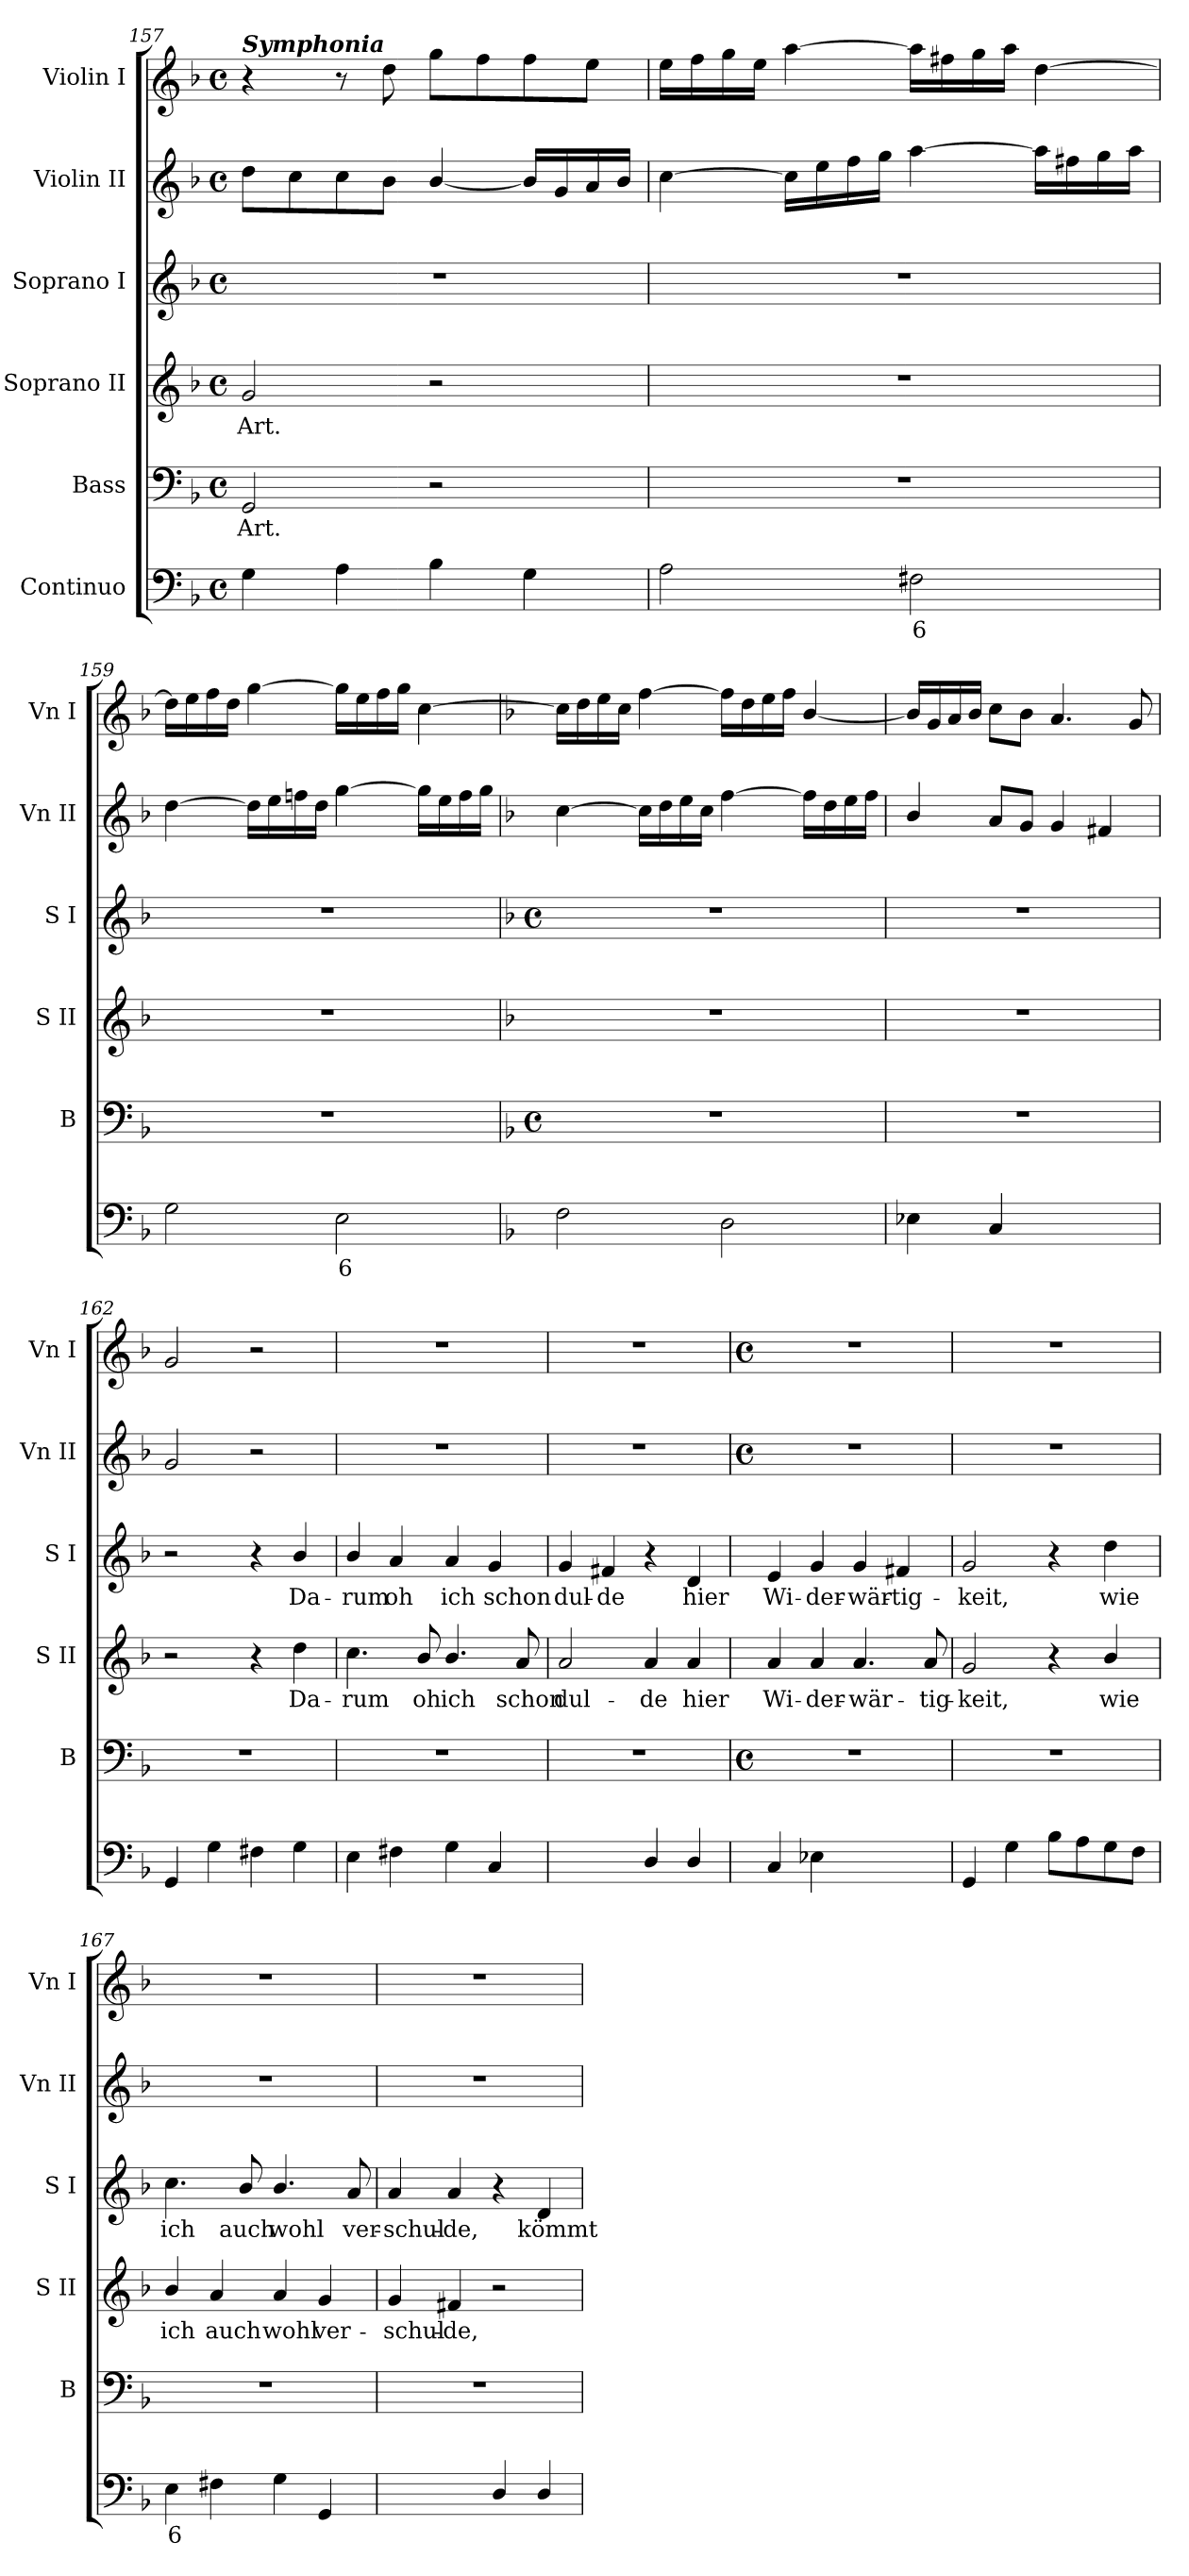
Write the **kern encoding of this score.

**kern	**text	**kern	**text	**kern	**text	**kern	**text	**kern	**kern
*part6	*part6	*part5	*part5	*part4	*part4	*part3	*part3	*part2	*part1
*staff6	*staff6	*staff5	*staff5	*staff4	*staff4	*staff3	*staff3	*staff2	*staff1
*I"Continuo	*	*I"Bass	*	*I"Soprano II	*	*I"Soprano I	*	*I"Violin II	*I"Violin I
*	*	*I'B	*	*I'S II	*	*I'S I	*	*I'Vn II	*I'Vn I
*clefF4	*	*clefF4	*	*clefG2	*	*clefG2	*	*clefG2	*clefG2
*k[b-]	*	*k[b-]	*	*k[b-]	*	*k[b-]	*	*k[b-]	*k[b-]
*F:	*	*F:	*	*F:	*	*F:	*	*F:	*F:
*M4/4	*	*M4/4	*	*M4/4	*	*M4/4	*	*M4/4	*M4/4
*met(c)	*	*met(c)	*	*met(c)	*	*met(c)	*	*met(c)	*met(c)
=157	=157	=157	=157	=157	=157	=157	=157	=157	=157
!	!	!	!	!	!	!	!	!	!LO:TX:a:Bi:t=Symphonia
!	!	!	!LO:LY:b	!	!LO:LY:b	!	!	!	!
4G	.	2GG	Art.	2g	Art.	1r	.	8ddL	4r
.	.	.	.	.	.	.	.	8cc	.
4A	.	.	.	.	.	.	.	8cc	8r
.	.	.	.	.	.	.	.	8b-J	8dd
4B-	.	2r	.	2r	.	.	.	[4b-/	8ggL
.	.	.	.	.	.	.	.	.	8ff
4G	.	.	.	.	.	.	.	16b-LL]	8ff
.	.	.	.	.	.	.	.	16g	.
.	.	.	.	.	.	.	.	16a	8eeJ
.	.	.	.	.	.	.	.	16b-JJ	.
=158	=158	=158	=158	=158	=158	=158	=158	=158	=158
2A	.	1r	.	1r	.	1r	.	[4cc	16eeLL
.	.	.	.	.	.	.	.	.	16ff
.	.	.	.	.	.	.	.	.	16gg
.	.	.	.	.	.	.	.	.	16eeJJ
.	.	.	.	.	.	.	.	16ccLL]	[4aa
.	.	.	.	.	.	.	.	16ee	.
.	.	.	.	.	.	.	.	16ff	.
.	.	.	.	.	.	.	.	16ggJJ	.
!	!LO:LY:b	!	!	!	!	!	!	!	!
2F#X	6	.	.	.	.	.	.	[4aa	16aaLL]
.	.	.	.	.	.	.	.	.	16ff#X
.	.	.	.	.	.	.	.	.	16gg
.	.	.	.	.	.	.	.	.	16aaJJ
.	.	.	.	.	.	.	.	16aaLL]	[4dd
.	.	.	.	.	.	.	.	16ff#X	.
.	.	.	.	.	.	.	.	16gg	.
.	.	.	.	.	.	.	.	16aaJJ	.
=159	=159	=159	=159	=159	=159	=159	=159	=159	=159
2G	.	1r	.	1r	.	1r	.	[4dd	16ddLL]
.	.	.	.	.	.	.	.	.	16ee
.	.	.	.	.	.	.	.	.	16ff
.	.	.	.	.	.	.	.	.	16ddJJ
.	.	.	.	.	.	.	.	16ddLL]	[4gg
.	.	.	.	.	.	.	.	16ee	.
.	.	.	.	.	.	.	.	16ffn	.
.	.	.	.	.	.	.	.	16ddJJ	.
!	!LO:LY:b	!	!	!	!	!	!	!	!
2E	6	.	.	.	.	.	.	[4gg	16ggLL]
.	.	.	.	.	.	.	.	.	16ee
.	.	.	.	.	.	.	.	.	16ff
.	.	.	.	.	.	.	.	.	16ggJJ
.	.	.	.	.	.	.	.	16ggLL]	[4cc
.	.	.	.	.	.	.	.	16ee	.
.	.	.	.	.	.	.	.	16ff	.
.	.	.	.	.	.	.	.	16ggJJ	.
!!LO:LB:g=z
=160	=160	=160	=160	=160	=160	=160	=160	=160	=160
*	*	*	*	*	*	*k[b-]	*	*	*
*	*	*	*	*	*	*F:	*	*	*
*	*	*M4/4	*	*	*	*M4/4	*	*	*
*	*	*met(c)	*	*	*	*met(c)	*	*	*
2F	.	1r	.	1r	.	1r	.	[4cc	16ccLL]
.	.	.	.	.	.	.	.	.	16dd
.	.	.	.	.	.	.	.	.	16ee
.	.	.	.	.	.	.	.	.	16ccJJ
.	.	.	.	.	.	.	.	16ccLL]	[4ff
.	.	.	.	.	.	.	.	16dd	.
.	.	.	.	.	.	.	.	16ee	.
.	.	.	.	.	.	.	.	16ccJJ	.
2D	.	.	.	.	.	.	.	[4ff	16ffLL]
.	.	.	.	.	.	.	.	.	16dd
.	.	.	.	.	.	.	.	.	16ee
.	.	.	.	.	.	.	.	.	16ffJJ
.	.	.	.	.	.	.	.	16ffLL]	[4b-/
.	.	.	.	.	.	.	.	16dd	.
.	.	.	.	.	.	.	.	16ee	.
.	.	.	.	.	.	.	.	16ffJJ	.
=161	=161	=161	=161	=161	=161	=161	=161	=161	=161
4E-X	.	1r	.	1r	.	1r	.	4b-/	16b-LL]
.	.	.	.	.	.	.	.	.	16g
.	.	.	.	.	.	.	.	.	16a
.	.	.	.	.	.	.	.	.	16b-JJ
4C	.	.	.	.	.	.	.	8aL	8ccL
.	.	.	.	.	.	.	.	8gJ	8b-J
!	!LO:LY:b	!	!	!	!	!	!	!	!
[4D/yy	4	.	.	.	.	.	.	4g	4.a
4D/yy]	.	.	.	.	.	.	.	4f#X	.
.	.	.	.	.	.	.	.	.	8g
=162	=162	=162	=162	=162	=162	=162	=162	=162	=162
4GG	.	1r	.	2r	.	2r	.	2g	2g
4G	.	.	.	.	.	.	.	.	.
4F#X	.	.	.	4r	.	4r	.	2r	2r
!	!	!	!	!	!LO:LY:b	!	!LO:LY:b	!	!
4G	.	.	.	4dd	Da-	4b-/	Da-	.	.
=163	=163	=163	=163	=163	=163	=163	=163	=163	=163
!	!	!	!	!	!LO:LY:b	!	!LO:LY:b	!	!
4E	.	1r	.	4.cc	-rum	4b-/	-rum	1r	1r
!	!	!	!	!	!	!	!LO:LY:b	!	!
4F#X	.	.	.	.	.	4a	oh	.	.
!	!	!	!	!	!LO:LY:b	!	!	!	!
.	.	.	.	8b-/	oh	.	.	.	.
!	!	!	!	!	!LO:LY:b	!	!LO:LY:b	!	!
4G	.	.	.	4.b-/	ich	4a	ich	.	.
!	!	!	!	!	!	!	!LO:LY:b	!	!
4C	.	.	.	.	.	4g	schon	.	.
!	!	!	!	!	!LO:LY:b	!	!	!	!
.	.	.	.	8a	schon	.	.	.	.
=164	=164	=164	=164	=164	=164	=164	=164	=164	=164
!	!LO:LY:b	!	!	!	!LO:LY:b	!	!LO:LY:b	!	!
[4D/yy	4	1r	.	2a	dul-	4g	dul-	1r	1r
!	!	!	!	!	!	!	!LO:LY:b	!	!
4D/yy]	.	.	.	.	.	4f#X	-de	.	.
!	!	!	!	!	!LO:LY:b	!	!	!	!
4D/	.	.	.	4a	-de	4r	.	.	.
!	!	!	!	!	!LO:LY:b	!	!LO:LY:b	!	!
4D/	.	.	.	4a	hier	4d	hier	.	.
!!LO:LB:g=z
=165	=165	=165	=165	=165	=165	=165	=165	=165	=165
*	*	*M4/4	*	*	*	*	*	*M4/4	*M4/4
*	*	*met(c)	*	*	*	*	*	*met(c)	*met(c)
!	!	!	!	!	!LO:LY:b	!	!LO:LY:b	!	!
4C	.	1r	.	4a	Wi-	4e	Wi-	1r	1r
!	!	!	!	!	!LO:LY:b	!	!LO:LY:b	!	!
4E-X	.	.	.	4a	-der-	4g	-der-	.	.
!	!LO:LY:b	!	!	!	!LO:LY:b	!	!LO:LY:b	!	!
[4D/yy	4	.	.	4.a	-wär-	4g	-wär-	.	.
!	!	!	!	!	!	!	!LO:LY:b	!	!
4D/yy]	.	.	.	.	.	4f#X	-tig-	.	.
!	!	!	!	!	!LO:LY:b	!	!	!	!
.	.	.	.	8a	-tig-	.	.	.	.
=166	=166	=166	=166	=166	=166	=166	=166	=166	=166
!	!	!	!	!	!LO:LY:b	!	!LO:LY:b	!	!
4GG	.	1r	.	2g	-keit,	2g	-keit,	1r	1r
4G	.	.	.	.	.	.	.	.	.
8B-L	.	.	.	4r	.	4r	.	.	.
8A	.	.	.	.	.	.	.	.	.
!	!	!	!	!	!LO:LY:b	!	!LO:LY:b	!	!
8G	.	.	.	4b-/	wie	4dd	wie	.	.
8FJ	.	.	.	.	.	.	.	.	.
=167	=167	=167	=167	=167	=167	=167	=167	=167	=167
!	!LO:LY:b	!	!	!	!LO:LY:b	!	!LO:LY:b	!	!
4E	6	1r	.	4b-/	ich	4.cc	ich	1r	1r
!	!	!	!	!	!LO:LY:b	!	!	!	!
4F#X	.	.	.	4a	auch	.	.	.	.
!	!	!	!	!	!	!	!LO:LY:b	!	!
.	.	.	.	.	.	8b-/	auch	.	.
!	!	!	!	!	!LO:LY:b	!	!LO:LY:b	!	!
4G	.	.	.	4a	wohl	4.b-/	wohl	.	.
!	!	!	!	!	!LO:LY:b	!	!	!	!
4GG	.	.	.	4g	ver-	.	.	.	.
!	!	!	!	!	!	!	!LO:LY:b	!	!
.	.	.	.	.	.	8a	ver-	.	.
=168	=168	=168	=168	=168	=168	=168	=168	=168	=168
!	!LO:LY:b	!	!	!	!LO:LY:b	!	!LO:LY:b	!	!
[4D/yy	4	1r	.	4g	-schul-	4a	-schul-	1r	1r
!	!	!	!	!	!LO:LY:b	!	!LO:LY:b	!	!
4D/yy]	.	.	.	4f#X	-de,	4a	-de,	.	.
4D/	.	.	.	2r	.	4r	.	.	.
!	!	!	!	!	!	!	!LO:LY:b	!	!
4D/	.	.	.	.	.	4d	kömmt	.	.
=	=	=	=	=	=	=	=	=	=
*-	*-	*-	*-	*-	*-	*-	*-	*-	*-
